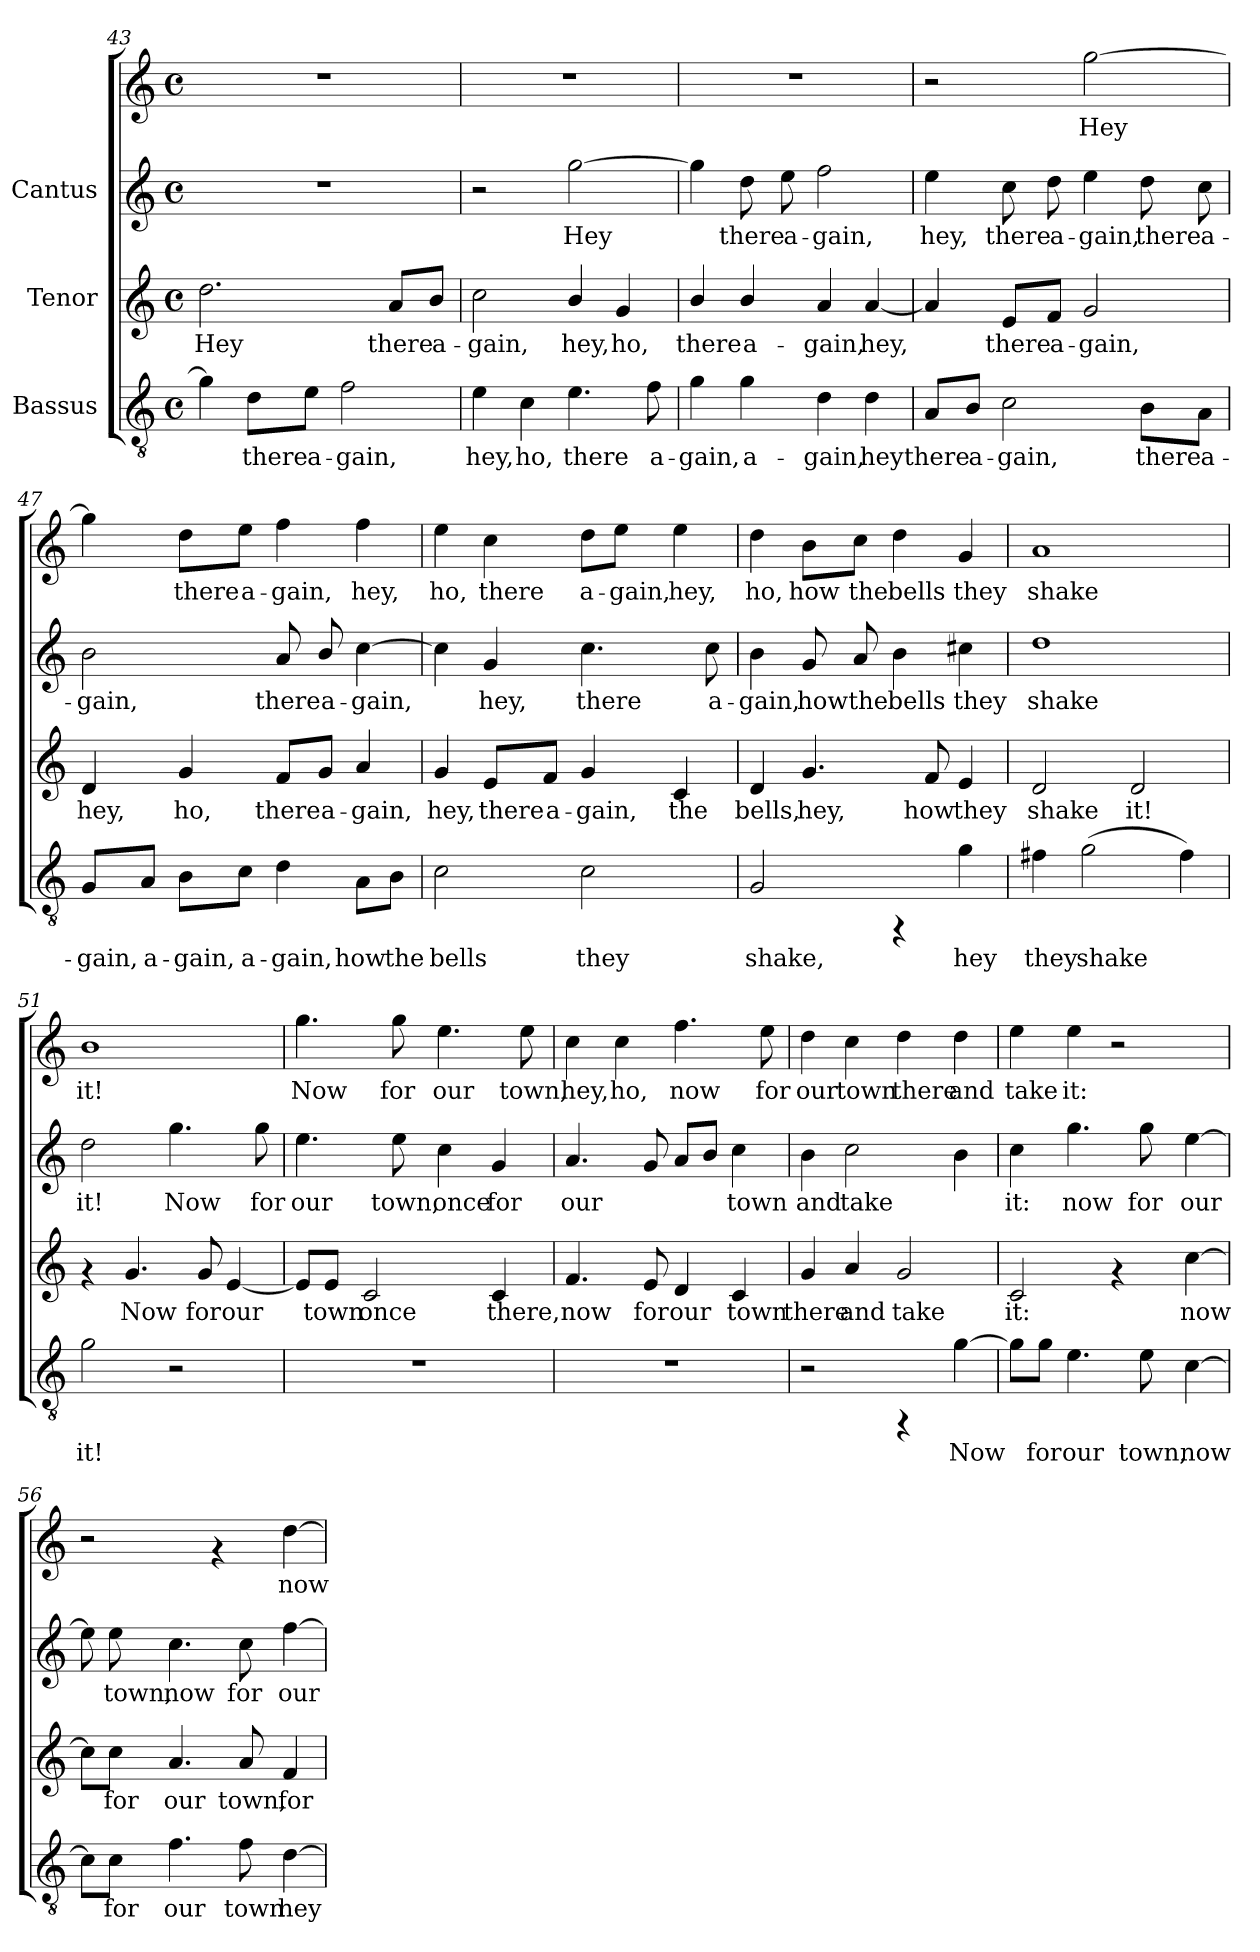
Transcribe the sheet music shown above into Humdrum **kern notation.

**kern	**text	**kern	**text	**kern	**text	**kern	**text
*part3	*part3	*part2	*part2	*part1	*part1	*part1	*part1
*staff4	*staff4	*staff3	*staff3	*staff2	*staff2	*staff1	*staff1
*I"Bassus	*	*I"Tenor	*	*I"Cantus	*	*	*
!!LO:LB:g=z
*clefGv2	*	*clefG2	*	*clefG2	*	*clefG2	*
*M4/4	*	*M4/4	*	*M4/4	*	*M4/4	*
*met(c)	*	*met(c)	*	*met(c)	*	*met(c)	*
=43	=43	=43	=43	=43	=43	=43	=43
!	!LO:LY:b:cj	!	!LO:LY:b:cj	!	!	!	!
4g\]	.	2.dd\	Hey	1r	.	1r	.
!	!LO:LY:b:cj	!	!	!	!	!	!
8d\L	there	.	.	.	.	.	.
!	!LO:LY:b:cj	!	!	!	!	!	!
8e\J	a-	.	.	.	.	.	.
!	!LO:LY:b:cj	!	!	!	!	!	!
2f\	-gain,	.	.	.	.	.	.
!	!	!	!LO:LY:b:cj	!	!	!	!
.	.	8a/L	there	.	.	.	.
!	!	!	!LO:LY:b:cj	!	!	!	!
.	.	8b/J	a-	.	.	.	.
=44	=44	=44	=44	=44	=44	=44	=44
!	!LO:LY:b:cj	!	!LO:LY:b:cj	!	!	!	!
4e\	hey,	2cc\	-gain,	2r	.	1r	.
!	!LO:LY:b:cj	!	!	!	!	!	!
4c\	ho,	.	.	.	.	.	.
!	!LO:LY:b:cj	!	!LO:LY:b:cj	!	!LO:LY:b:cj	!	!
4.e\	there	4b/	hey,	[>2gg\	Hey	.	.
!	!	!	!LO:LY:b:cj	!	!	!	!
.	.	4g/	ho,	.	.	.	.
!	!LO:LY:b:cj	!	!	!	!	!	!
8f\	a-	.	.	.	.	.	.
=45	=45	=45	=45	=45	=45	=45	=45
!	!LO:LY:b:cj	!	!LO:LY:b:cj	!	!LO:LY:b:cj	!	!
4g\	-gain,	4b/	there	4gg\]	.	1r	.
!	!LO:LY:b:cj	!	!LO:LY:b:cj	!	!LO:LY:b:cj	!	!
4g\	a-	4b/	a-	8dd\	there	.	.
!	!	!	!	!	!LO:LY:b:cj	!	!
.	.	.	.	8ee\	a-	.	.
!	!LO:LY:b:cj	!	!LO:LY:b:cj	!	!LO:LY:b:cj	!	!
4d\	-gain,	4a/	-gain,	2ff\	-gain,	.	.
!	!LO:LY:b:cj	!	!LO:LY:b:cj	!	!	!	!
4d\	hey	[<4a/	hey,	.	.	.	.
=46	=46	=46	=46	=46	=46	=46	=46
!	!LO:LY:b:cj	!	!LO:LY:b:cj	!	!LO:LY:b:cj	!	!
8A/L	there	4a/]	.	4ee\	hey,	2r	.
!	!LO:LY:b:cj	!	!	!	!	!	!
8B/J	a-	.	.	.	.	.	.
!	!LO:LY:b:cj	!	!LO:LY:b:cj	!	!LO:LY:b:cj	!	!
2c\	-gain,	8e/L	there	8cc\	there	.	.
!	!	!	!LO:LY:b:cj	!	!LO:LY:b:cj	!	!
.	.	8f/J	a-	8dd\	a-	.	.
!	!	!	!LO:LY:b:cj	!	!LO:LY:b:cj	!	!LO:LY:b:cj
.	.	2g/	-gain,	4ee\	-gain,	[>2gg\	Hey
!	!LO:LY:b:cj	!	!	!	!LO:LY:b:cj	!	!
8B\L	there	.	.	8dd\	there	.	.
!	!LO:LY:b:cj	!	!	!	!LO:LY:b:cj	!	!
8A\J	a-	.	.	8cc\	a-	.	.
!!LO:LB:g=z
=47	=47	=47	=47	=47	=47	=47	=47
!	!LO:LY:b:cj	!	!LO:LY:b:cj	!	!LO:LY:b:cj	!	!LO:LY:b:cj
8G/L	-gain,	4d/	hey,	2b\	gain,	4gg\]	-
!	!LO:LY:b:cj	!	!	!	!	!	!
8A/J	a-	.	.	.	.	.	.
!	!LO:LY:b:cj	!	!LO:LY:b:cj	!	!	!	!LO:LY:b:cj
8B\L	-gain,	4g/	ho,	.	.	8dd\L	there
!	!LO:LY:b:cj	!	!	!	!	!	!LO:LY:b:cj
8c\J	a-	.	.	.	.	8ee\J	a-
!	!LO:LY:b:cj	!	!LO:LY:b:cj	!	!LO:LY:b:cj	!	!LO:LY:b:cj
4d\	-gain,	8f/L	there	8a/	there	4ff\	-gain,
!	!	!	!LO:LY:b:cj	!	!LO:LY:b:cj	!	!
.	.	8g/J	a-	8b/	a-	.	.
!	!LO:LY:b:cj	!	!LO:LY:b:cj	!	!LO:LY:b:cj	!	!LO:LY:b:cj
8A\L	how	4a/	-gain,	[>4cc\	-gain,	4ff\	hey,
!	!LO:LY:b:cj	!	!	!	!	!	!
8B\J	the	.	.	.	.	.	.
=48	=48	=48	=48	=48	=48	=48	=48
!	!LO:LY:b:cj	!	!LO:LY:b:cj	!	!LO:LY:b:cj	!	!LO:LY:b:cj
2c\	bells	4g/	hey,	4cc\]	.	4ee\	ho,
!	!	!	!LO:LY:b:cj	!	!LO:LY:b:cj	!	!LO:LY:b:cj
.	.	8e/L	there	4g/	hey,	4cc\	there
!	!	!	!LO:LY:b:cj	!	!	!	!
.	.	8f/J	a-	.	.	.	.
!	!LO:LY:b:cj	!	!LO:LY:b:cj	!	!LO:LY:b:cj	!	!LO:LY:b:cj
2c\	they	4g/	-gain,	4.cc\	there	8dd\L	a-
!	!	!	!	!	!	!	!LO:LY:b:cj
.	.	.	.	.	.	8ee\J	-gain,
!	!	!	!LO:LY:b:cj	!	!	!	!LO:LY:b:cj
.	.	4c/	the	.	.	4ee\	hey,
!	!	!	!	!	!LO:LY:b:cj	!	!
.	.	.	.	8cc\	a-	.	.
=49	=49	=49	=49	=49	=49	=49	=49
!	!LO:LY:b:cj	!	!LO:LY:b:cj	!	!LO:LY:b:cj	!	!LO:LY:b:cj
2G/	shake,	4d/	bells,	4b\	gain,	4dd\	-ho,
!	!	!	!LO:LY:b:cj	!	!LO:LY:b:cj	!	!LO:LY:b:cj
.	.	4.g/	hey,	8g/	how	8b\L	how
!	!	!	!	!	!LO:LY:b:cj	!	!LO:LY:b:cj
.	.	.	.	8a/	the	8cc\J	the
!	!	!	!	!	!LO:LY:b:cj	!	!LO:LY:b:cj
4rFF	.	.	.	4b\	bells	4dd\	bells
!	!	!	!LO:LY:b:cj	!	!	!	!
.	.	8f/	how	.	.	.	.
!	!LO:LY:b:cj	!	!LO:LY:b:cj	!	!LO:LY:b:cj	!	!LO:LY:b:cj
4g\	hey	4e/	they	4cc#X\	they	4g/	they
=50	=50	=50	=50	=50	=50	=50	=50
!	!LO:LY:b:cj	!	!LO:LY:b:cj	!	!LO:LY:b:cj	!	!LO:LY:b:cj
4f#X\	they	2d/	shake	1dd	shake	1a	shake
!	!LO:LY:b:cj	!	!	!	!	!	!
(>2g\	shake	.	.	.	.	.	.
!	!	!	!LO:LY:b:cj	!	!	!	!
.	.	2d/	it!	.	.	.	.
!	!LO:LY:b:cj	!	!	!	!	!	!
4f#\)	.	.	.	.	.	.	.
!!LO:PB:g=z
=51	=51	=51	=51	=51	=51	=51	=51
!	!LO:LY:b:cj	!	!	!	!LO:LY:b:cj	!	!LO:LY:b:cj
2g\	it!	4rf	.	2dd\	it!	1b	it!
!	!	!	!LO:LY:b:cj	!	!	!	!
.	.	4.g/	Now	.	.	.	.
!	!	!	!	!	!LO:LY:b:cj	!	!
2r	.	.	.	4.gg\	Now	.	.
!	!	!	!LO:LY:b:cj	!	!	!	!
.	.	8g/	for	.	.	.	.
!	!	!	!LO:LY:b:cj	!	!	!	!
.	.	[<4e/	our	.	.	.	.
!	!	!	!	!	!LO:LY:b:cj	!	!
.	.	.	.	8gg\	for	.	.
=52	=52	=52	=52	=52	=52	=52	=52
!	!	!	!LO:LY:b:cj	!	!LO:LY:b:cj	!	!LO:LY:b:cj
1r	.	8e/L]	.	4.ee\	our	4.gg\	Now
!	!	!	!LO:LY:b:cj	!	!	!	!
.	.	8e/J	town	.	.	.	.
!	!	!	!LO:LY:b:cj	!	!	!	!
.	.	2c/	once	.	.	.	.
!	!	!	!	!	!LO:LY:b:cj	!	!LO:LY:b:cj
.	.	.	.	8ee\	town,	8gg\	for
!	!	!	!	!	!LO:LY:b:cj	!	!LO:LY:b:cj
.	.	.	.	4cc\	once	4.ee\	our
!	!	!	!LO:LY:b:cj	!	!LO:LY:b:cj	!	!
.	.	4c/	there,	4g/	for	.	.
!	!	!	!	!	!	!	!LO:LY:b:cj
.	.	.	.	.	.	8ee\	town,
=53	=53	=53	=53	=53	=53	=53	=53
!	!	!	!LO:LY:b:cj	!	!LO:LY:b:cj	!	!LO:LY:b:cj
1r	.	4.f/	now	4.a/	our	4cc\	hey,
!	!	!	!	!	!	!	!LO:LY:b:cj
.	.	.	.	.	.	4cc\	ho,
!	!	!	!LO:LY:b:cj	!	!LO:LY:b:cj	!	!
.	.	8e/	for	8g/	.	.	.
!	!	!	!LO:LY:b:cj	!	!LO:LY:b:cj	!	!LO:LY:b:cj
.	.	4d/	our	8a/L	.	4.ff\	now
!	!	!	!	!	!LO:LY:b:cj	!	!
.	.	.	.	8b/J	.	.	.
!	!	!	!LO:LY:b:cj	!	!LO:LY:b:cj	!	!
.	.	4c/	town	4cc\	town	.	.
!	!	!	!	!	!	!	!LO:LY:b:cj
.	.	.	.	.	.	8ee\	for
=54	=54	=54	=54	=54	=54	=54	=54
!	!	!	!LO:LY:b:cj	!	!LO:LY:b:cj	!	!LO:LY:b:cj
2r	.	4g/	there	4b\	and	4dd\	our
!	!	!	!LO:LY:b:cj	!	!LO:LY:b:cj	!	!LO:LY:b:cj
.	.	4a/	and	2cc\	take	4cc\	town
!	!	!	!LO:LY:b:cj	!	!	!	!LO:LY:b:cj
4rFF	.	2g/	take	.	.	4dd\	there
!	!LO:LY:b:cj	!	!	!	!LO:LY:b:cj	!	!LO:LY:b:cj
[>4g\	Now	.	.	4b\	.	4dd\	and
!!LO:LB:g=z
=55	=55	=55	=55	=55	=55	=55	=55
!	!LO:LY:b:cj	!	!LO:LY:b:cj	!	!LO:LY:b:cj	!	!LO:LY:b:cj
8g\L]	.	2c/	it:	4cc\	it:	4ee\	take
!	!LO:LY:b:cj	!	!	!	!	!	!
8g\J	for	.	.	.	.	.	.
!	!LO:LY:b:cj	!	!	!	!LO:LY:b:cj	!	!LO:LY:b:cj
4.e\	our	.	.	4.gg\	now	4ee\	it:
.	.	4rf	.	.	.	2r	.
!	!LO:LY:b:cj	!	!	!	!LO:LY:b:cj	!	!
8e\	town,	.	.	8gg\	for	.	.
!	!LO:LY:b:cj	!	!LO:LY:b:cj	!	!LO:LY:b:cj	!	!
[>4c\	now	[>4cc\	now	[>4ee\	our	.	.
=56	=56	=56	=56	=56	=56	=56	=56
!	!LO:LY:b:cj	!	!LO:LY:b:cj	!	!LO:LY:b:cj	!	!
8c\L]	.	8cc\L]	.	8ee\]	.	2r	.
!	!LO:LY:b:cj	!	!LO:LY:b:cj	!	!LO:LY:b:cj	!	!
8c\J	for	8cc\J	for	8ee\	town,	.	.
!	!LO:LY:b:cj	!	!LO:LY:b:cj	!	!LO:LY:b:cj	!	!
4.f\	our	4.a/	our	4.cc\	now	.	.
.	.	.	.	.	.	4rf	.
!	!LO:LY:b:cj	!	!LO:LY:b:cj	!	!LO:LY:b:cj	!	!
8f\	town	8a/	town,	8cc\	for	.	.
!	!LO:LY:b:cj	!	!LO:LY:b:cj	!	!LO:LY:b:cj	!	!LO:LY:b:cj
[>4d\	hey	4f/	for	[>4ff\	our	[>4dd\	now
=	=	=	=	=	=	=	=
*-	*-	*-	*-	*-	*-	*-	*-
